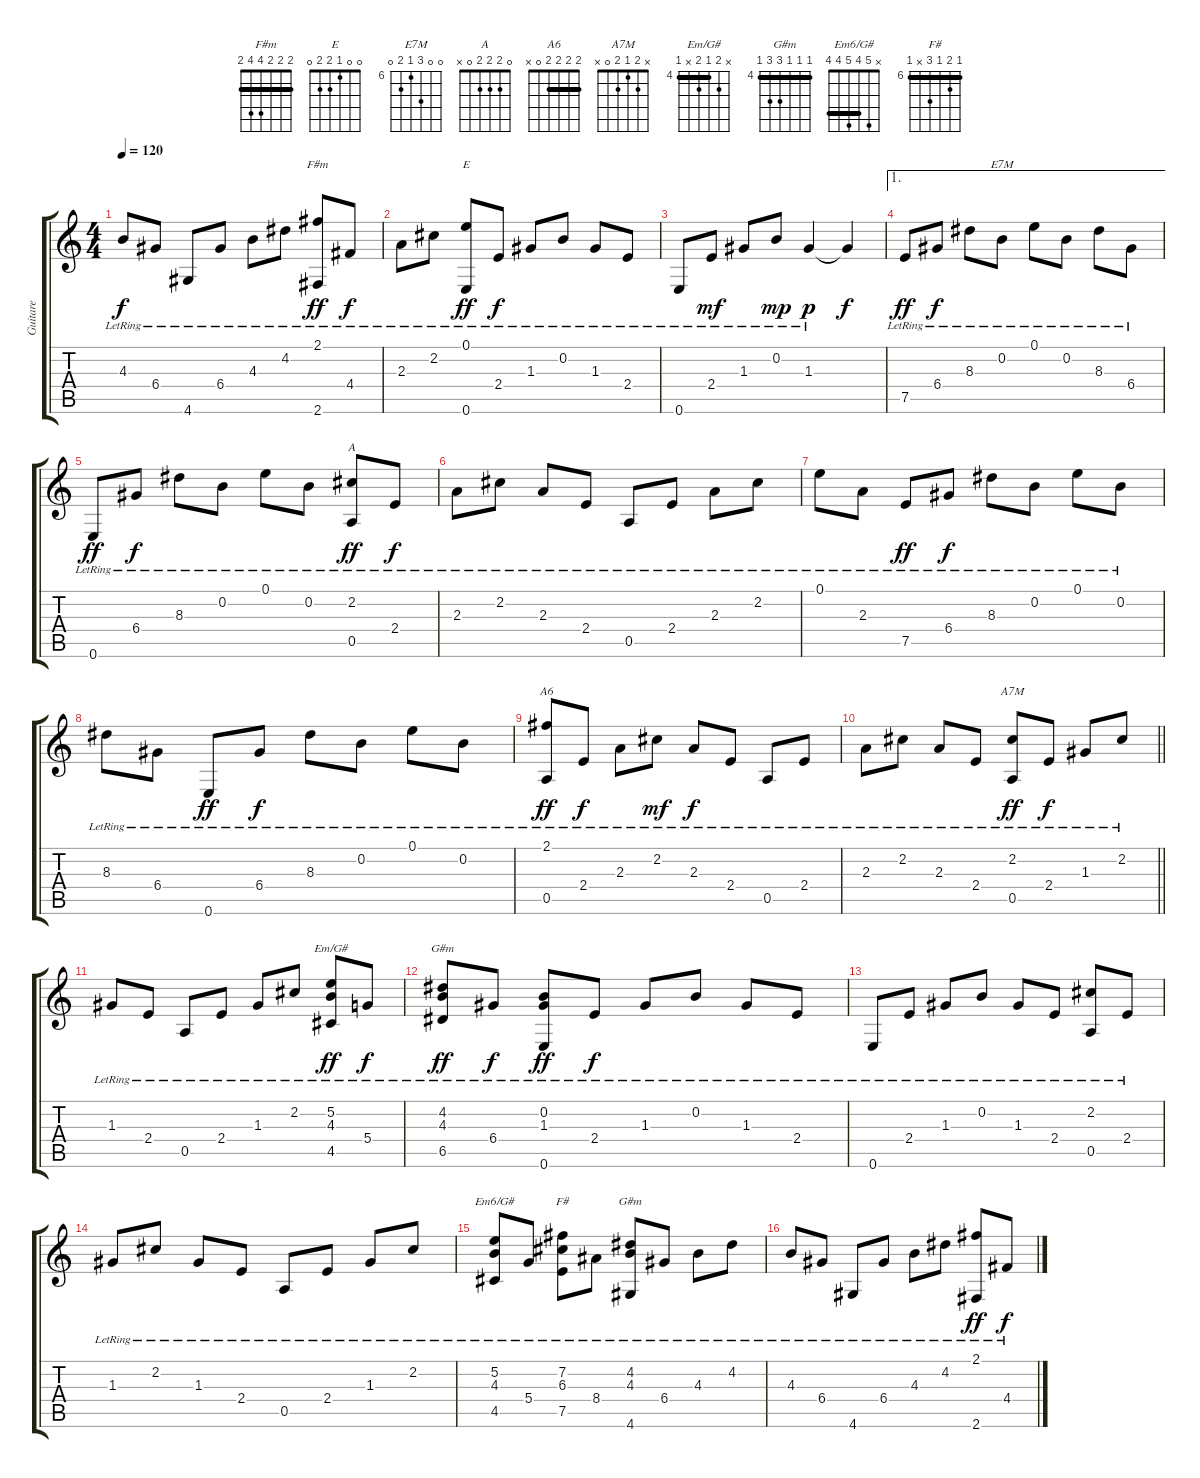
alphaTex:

\track ("Guitare" "Guitare") {instrument acousticguitarnylon}
\staff {score tabs}
\tuning (E4 B3 G3 D3 A2 E2) {hide}
\chord ("F#m" 2 2 2 4 4 2) {barre 2}
\chord ("E" 0 0 1 2 2 0)
\chord ("E7M" 0 0 8 6 7 0) {firstfret 6}
\chord ("A" 0 2 2 2 0 x)
\chord ("A6" 2 2 2 2 0 x) {barre 2}
\chord ("A7M" x 2 1 2 0 x)
\chord ("Em/G#" x 5 4 5 x 4) {firstfret 4 barre 4}
\chord ("G#m" x 4 4 6 6 4) {firstfret 4 barre 4}
\chord ("Em6/G#" x 5 4 5 4 4) {barre 4}
\chord ("F#" 6 7 6 8 x 6) {firstfret 6 barre 6}
\chord ("G#m" 4 4 4 6 6 4) {firstfret 4 barre 4}
\ts (4 4)
\tempo 120
\clef g2
\ks c
4.3{lr}.8{dy f} 6.4{lr}.8 4.6{lr}.8 6.4{lr}.8 4.3{lr}.8 4.2{lr}.8 (2.1{lr} 2.6{lr}).8{ch "F#m" dy ff} 4.4{lr}.8{dy f} |
2.3{lr}.8 2.2{lr}.8 (0.1{lr} 0.6{lr}).8{ch "E" dy ff} 2.4{lr}.8{dy f} 1.3{lr}.8 0.2{lr}.8 1.3{lr}.8 2.4{lr}.8 |
0.6{lr}.8 2.4{lr}.8{dy mf} 1.3{lr}.8 0.2{lr}.8{dy mp} 1.3{lr}.4{dy p} 1.3{t}.4{dy f} |
\ae 1
7.5{lr}.8{dy ff} 6.4{lr}.8{dy f} 8.3{lr}.8 0.2{lr}.8{ch "E7M"} 0.1{lr}.8 0.2{lr}.8 8.3{lr}.8 6.4{lr}.8 |
0.6{lr}.8{dy ff} 6.4{lr}.8{dy f} 8.3{lr}.8 0.2{lr}.8 0.1{lr}.8 0.2{lr}.8 (2.2{lr} 0.5{lr}).8{ch "A" dy ff} 2.4{lr}.8{dy f} |
2.3{lr}.8 2.2{lr}.8 2.3{lr}.8 2.4{lr}.8 0.5{lr}.8 2.4{lr}.8 2.3{lr}.8 2.2{lr}.8 |
0.1{lr}.8 2.3{lr}.8 7.5{lr}.8{dy ff} 6.4{lr}.8{dy f} 8.3{lr}.8 0.2{lr}.8 0.1{lr}.8 0.2{lr}.8 |
8.3{lr}.8 6.4{lr}.8 0.6{lr}.8{dy ff} 6.4{lr}.8{dy f} 8.3{lr}.8 0.2{lr}.8 0.1{lr}.8 0.2{lr}.8 |
(2.1{lr} 0.5{lr}).8{ch "A6" dy ff} 2.4{lr}.8{dy f} 2.3{lr}.8 2.2{lr}.8{dy mf} 2.3{lr}.8{dy f} 2.4{lr}.8 0.5{lr}.8 2.4{lr}.8 |
\barLineRight lightlight
2.3{lr}.8 2.2{lr}.8 2.3{lr}.8 2.4{lr}.8 (2.2{lr} 0.5{lr}).8{ch "A7M" dy ff} 2.4{lr}.8{dy f} 1.3{lr}.8 2.2{lr}.8 |
1.3{lr}.8 2.4{lr}.8 0.5{lr}.8 2.4{lr}.8 1.3{lr}.8 2.2{lr}.8 (5.2{lr} 4.3{lr} 4.5{lr}).8{ch "Em/G#" dy ff} 5.4{lr}.8{dy f} |
(4.2{lr} 4.3{lr} 6.5{lr}).8{ch "G#m" dy ff} 6.4{lr}.8{dy f} (0.2{lr} 1.3{lr} 0.6{lr}).8{dy ff} 2.4{lr}.8{dy f} 1.3{lr}.8 0.2{lr}.8 1.3{lr}.8 2.4{lr}.8 |
0.6{lr}.8 2.4{lr}.8 1.3{lr}.8 0.2{lr}.8 1.3{lr}.8 2.4{lr}.8 (2.2{lr} 0.5{lr}).8 2.4{lr}.8 |
1.3{lr}.8 2.2{lr}.8 1.3{lr}.8 2.4{lr}.8 0.5{lr}.8 2.4{lr}.8 1.3{lr}.8 2.2{lr}.8 |
(5.2{lr} 4.3{lr} 4.5{lr}).8{ch "Em6/G#"} 5.4{lr}.8 (7.2{lr} 6.3{lr} 7.5{lr}).8{ch "F#"} 8.4{lr}.8 (4.2{lr} 4.3{lr} 4.6{lr}).8{ch "G#m"} 6.4{lr}.8 4.3{lr}.8 4.2{lr}.8 |
4.3{lr}.8 6.4{lr}.8 4.6{lr}.8 6.4{lr}.8 4.3{lr}.8 4.2{lr}.8 (2.1{lr} 2.6{lr}).8{dy ff} 4.4{lr}.8{dy f}
